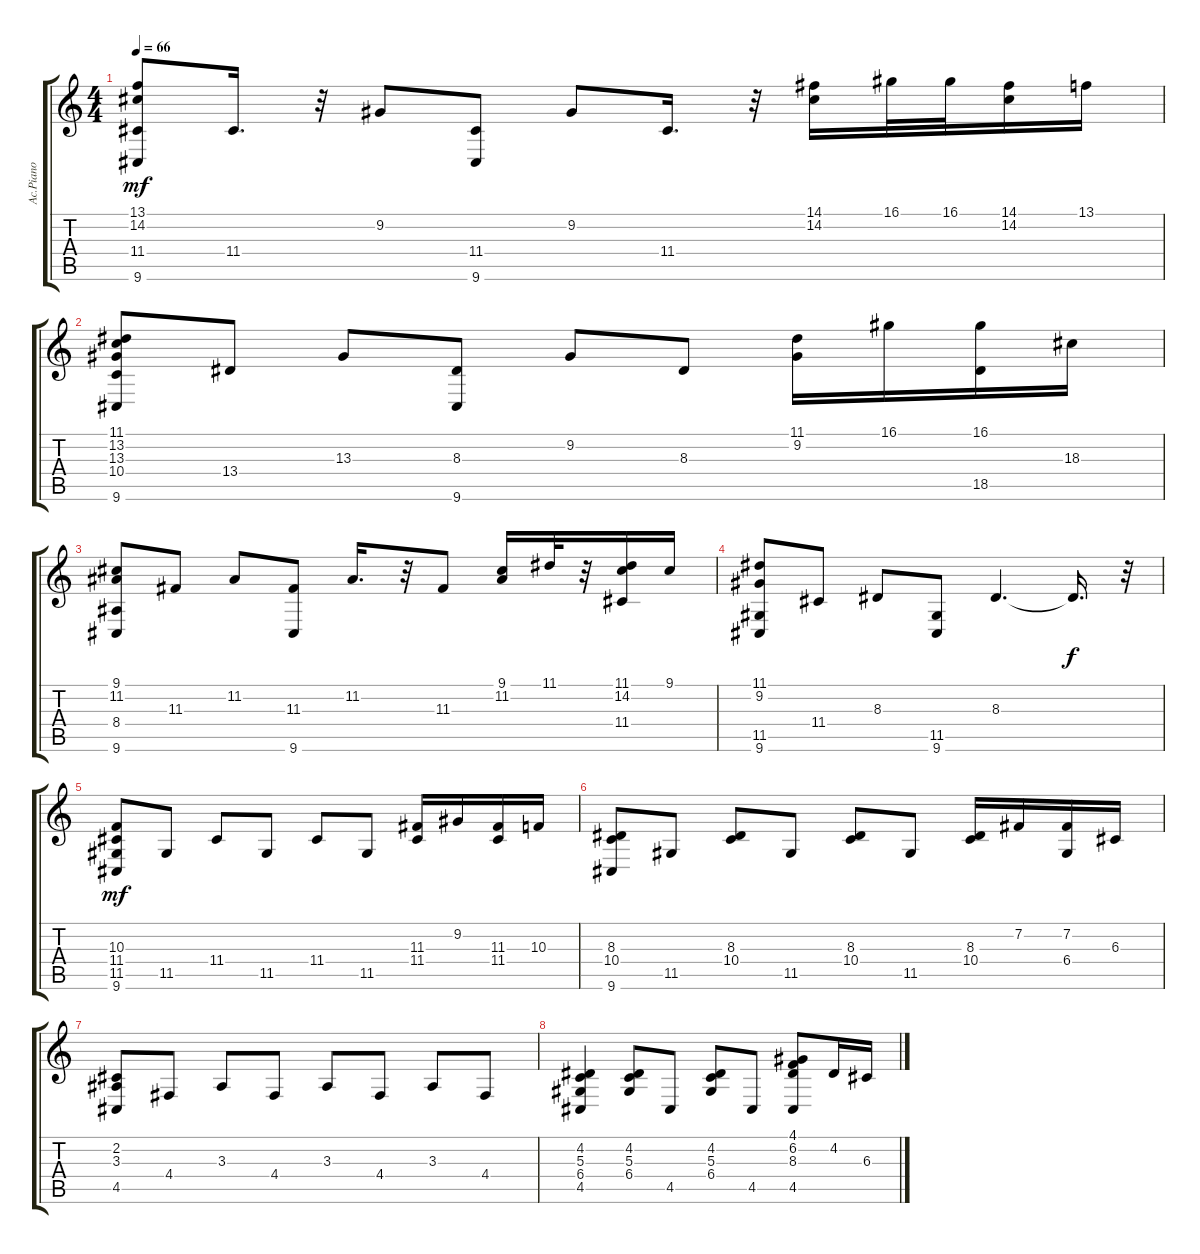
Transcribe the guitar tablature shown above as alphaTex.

\track ("Ac.Piano" "Ac.Piano") {instrument acousticgrandpiano}
\staff {score tabs}
\tuning (E4 B3 G3 D3 A2 E2) {hide}
\ts (4 4)
\tempo 66
\clef g2
\ks c
(13.1 14.2 11.4 9.6).8{dy mf instrument acousticgrandpiano} 11.4.16{d} r.32 9.2.8 (11.4 9.6).8 9.2.8 11.4.16{d} r.32 (14.1 14.2).16 16.1.32 16.1.32 (14.1 14.2).16 13.1.16 |
(11.1 13.2 13.3 10.4 9.6).8 13.4.8 13.3.8 (8.3 9.6).8 9.2.8 8.3.8 (11.1 9.2).16 16.1.16 (16.1 18.5).16 18.3.16 |
(9.1 11.2 8.4 9.6).8 11.3.8 11.2.8 (11.3 9.6).8 11.2.16{d} r.32 11.3.8 (9.1 11.2).16 11.1.32 r.32 (11.1 14.2 11.4).16 9.1.16 |
(11.1 9.2 11.5 9.6).8 11.4.8 8.3.8 (11.5 9.6).8 8.3.4{d} 8.3{t}.16{d dy f} r.32 |
(10.3 11.4 11.5 9.6).8{dy mf} 11.5.8 11.4.8 11.5.8 11.4.8 11.5.8 (11.3 11.4).16 9.2.16 (11.3 11.4).16 10.3.16 |
(8.3 10.4 9.6).8 11.5.8 (8.3 10.4).8 11.5.8 (8.3 10.4).8 11.5.8 (8.3 10.4).16 7.2.16 (7.2 6.4).16 6.3.16 |
(2.2 3.3 4.5).8 4.4.8 3.3.8 4.4.8 3.3.8 4.4.8 3.3.8 4.4.8 |
(4.2 5.3 6.4 4.5).4 (4.2 5.3 6.4).8 4.5.8 (4.2 5.3 6.4).8 4.5.8 (4.1 6.2 8.3 4.5).8 4.2.16 6.3.16
